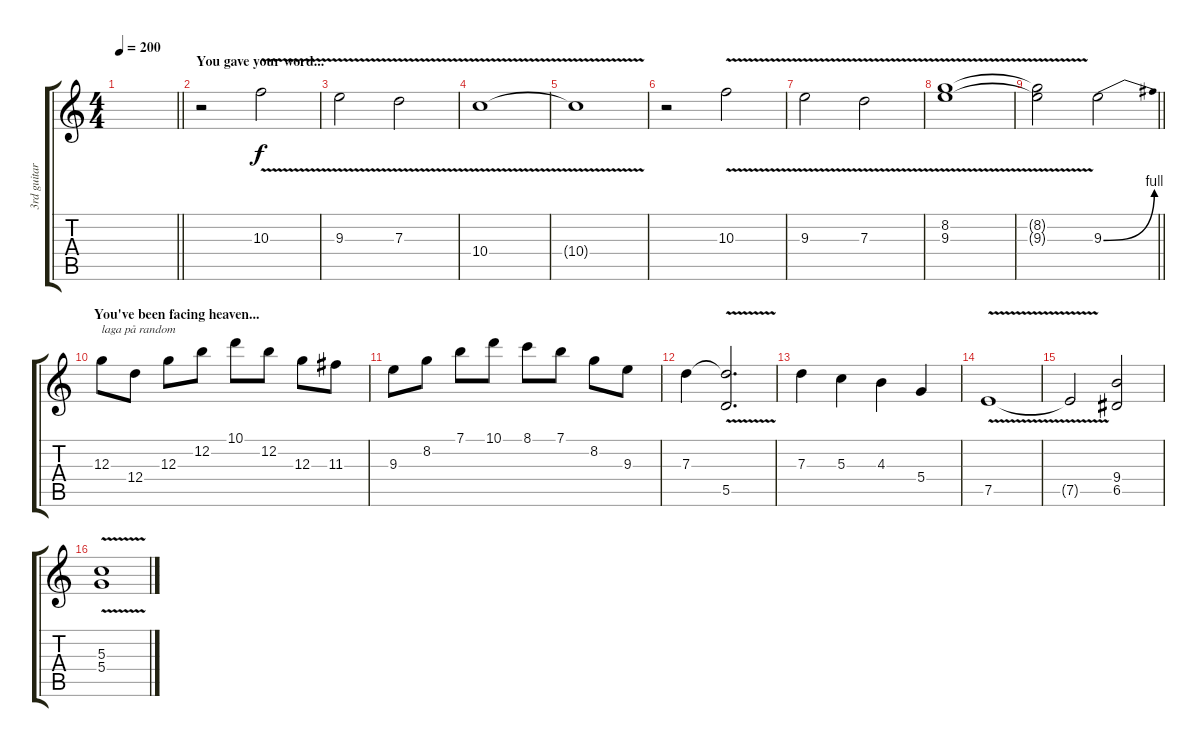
\track ("3rd guitar" "3rd guitar") {instrument distortionguitar}
\staff {score tabs}
\tuning (E4 B3 G3 D3 A2 E2) {hide}
\ts (4 4)
\tempo 200
\clef g2
\barLineRight lightlight
\ks c
|
\section ("" "You gave your word...")
r.2{instrument distortionguitar} 10.3{v}.2 |
9.3{v}.2 7.3{v}.2 |
10.4{v}.1 |
10.4{t}.1 |
r.2 10.3{v}.2 |
9.3{v}.2 7.3{v}.2 |
(8.2{v} 9.3{v}).1 |
\barLineRight lightlight
(8.2{v t} 9.3{v t}).2 9.3{be (bend 0 0 60 4)}.2 |
\section ("" "You've been facing heaven...")
12.3.8{txt "laga på random" volume 4 instrument overdrivenguitar} 12.4.8 12.3.8 12.2.8 10.1.8 12.2.8 12.3.8 11.3.8 |
9.3.8 8.2.8 7.1.8 10.1.8 8.1.8 7.1.8 8.2.8 9.3.8 |
7.3.4 (7.3{t} 5.5{v}).2{d} |
7.3.4{volume 8} 5.3.4 4.3.4 5.4.4 |
7.5{v}.1 |
7.5{v t}.2 (9.4 6.5).2 |
(5.3{v} 5.4).1
